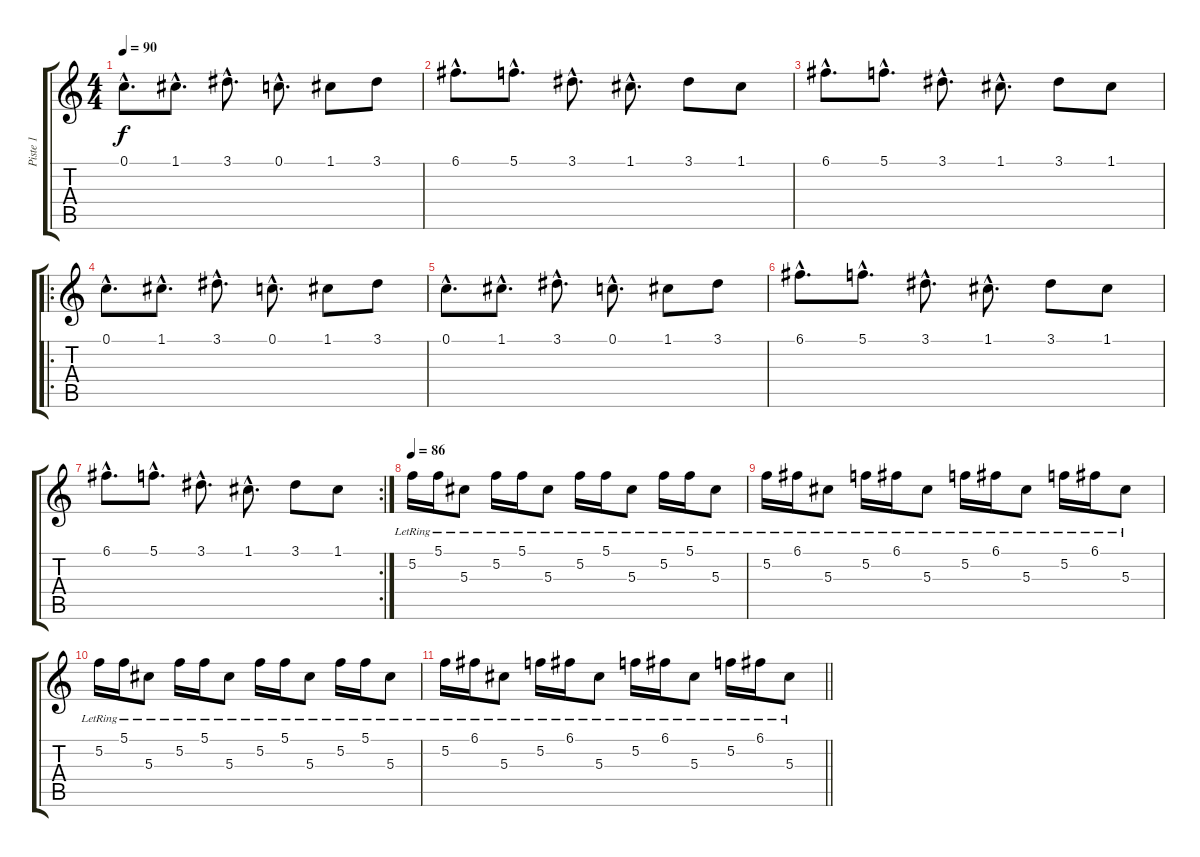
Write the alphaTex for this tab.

\track ("Piste 1" "Piste 1") {instrument acousticguitarsteel}
\staff {score tabs}
\tuning (C4 C4 Ab3 Eb3 Bb2 F2) {hide}
\ts (4 4)
\tempo 90
\clef g2
\ks c
0.1{hac}.8{d dy f} 1.1{hac}.8{d} 3.1{hac}.8{d} 0.1{hac}.8{d} 1.1.8 3.1.8 |
6.1{hac}.8{d} 5.1{hac}.8{d} 3.1{hac}.8{d} 1.1{hac}.8{d} 3.1.8 1.1.8 |
6.1{hac}.8{d} 5.1{hac}.8{d} 3.1{hac}.8{d} 1.1{hac}.8{d} 3.1.8 1.1.8 |
\ro
0.1{hac}.8{d} 1.1{hac}.8{d} 3.1{hac}.8{d} 0.1{hac}.8{d} 1.1.8 3.1.8 |
0.1{hac}.8{d} 1.1{hac}.8{d} 3.1{hac}.8{d} 0.1{hac}.8{d} 1.1.8 3.1.8 |
6.1{hac}.8{d} 5.1{hac}.8{d} 3.1{hac}.8{d} 1.1{hac}.8{d} 3.1.8 1.1.8 |
\rc 2
6.1{hac}.8{d} 5.1{hac}.8{d} 3.1{hac}.8{d} 1.1{hac}.8{d} 3.1.8 1.1.8 |
\tempo 86
5.2{lr}.16{volume 0} 5.1{lr}.16 5.3{lr}.8 5.2{lr}.16 5.1{lr}.16 5.3{lr}.8 5.2{lr}.16 5.1{lr}.16 5.3{lr}.8 5.2{lr}.16 5.1{lr}.16 5.3{lr}.8 |
5.2{lr}.16 6.1{lr}.16 5.3{lr}.8 5.2{lr}.16 6.1{lr}.16 5.3{lr}.8 5.2{lr}.16 6.1{lr}.16 5.3{lr}.8 5.2{lr}.16 6.1{lr}.16 5.3{lr}.8 |
5.2{lr}.16 5.1{lr}.16 5.3{lr}.8 5.2{lr}.16 5.1{lr}.16 5.3{lr}.8 5.2{lr}.16 5.1{lr}.16 5.3{lr}.8 5.2{lr}.16 5.1{lr}.16 5.3{lr}.8 |
\barLineRight lightlight
5.2{lr}.16 6.1{lr}.16 5.3{lr}.8 5.2{lr}.16 6.1{lr}.16 5.3{lr}.8 5.2{lr}.16 6.1{lr}.16 5.3{lr}.8 5.2{lr}.16 6.1{lr}.16 5.3{lr}.8
